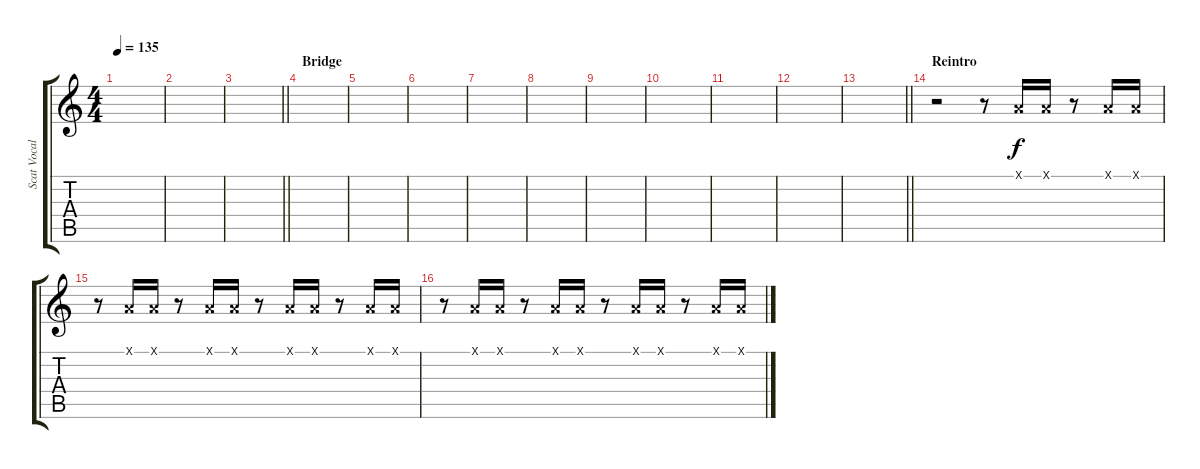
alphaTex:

\track ("Scat Vocals" "Scat Vocal") {instrument flute}
\staff {score tabs}
\tuning (E4 B3 G3 D3 A2 E2) {hide}
\ts (4 4)
\tempo 135
\clef g2
\ks c
|
|
\barLineRight lightlight
|
\section ("" "Bridge")
|
|
|
|
|
|
|
|
|
\barLineRight lightlight
|
\section ("" "Reintro")
r.2 r.8 5.1{x}.16 5.1{x}.16 r.8 5.1{x}.16 5.1{x}.16 |
r.8 5.1{x}.16 5.1{x}.16 r.8 5.1{x}.16 5.1{x}.16 r.8 5.1{x}.16 5.1{x}.16 r.8 5.1{x}.16 5.1{x}.16 |
r.8 5.1{x}.16 5.1{x}.16 r.8 5.1{x}.16 5.1{x}.16 r.8 5.1{x}.16 5.1{x}.16 r.8 5.1{x}.16 5.1{x}.16
